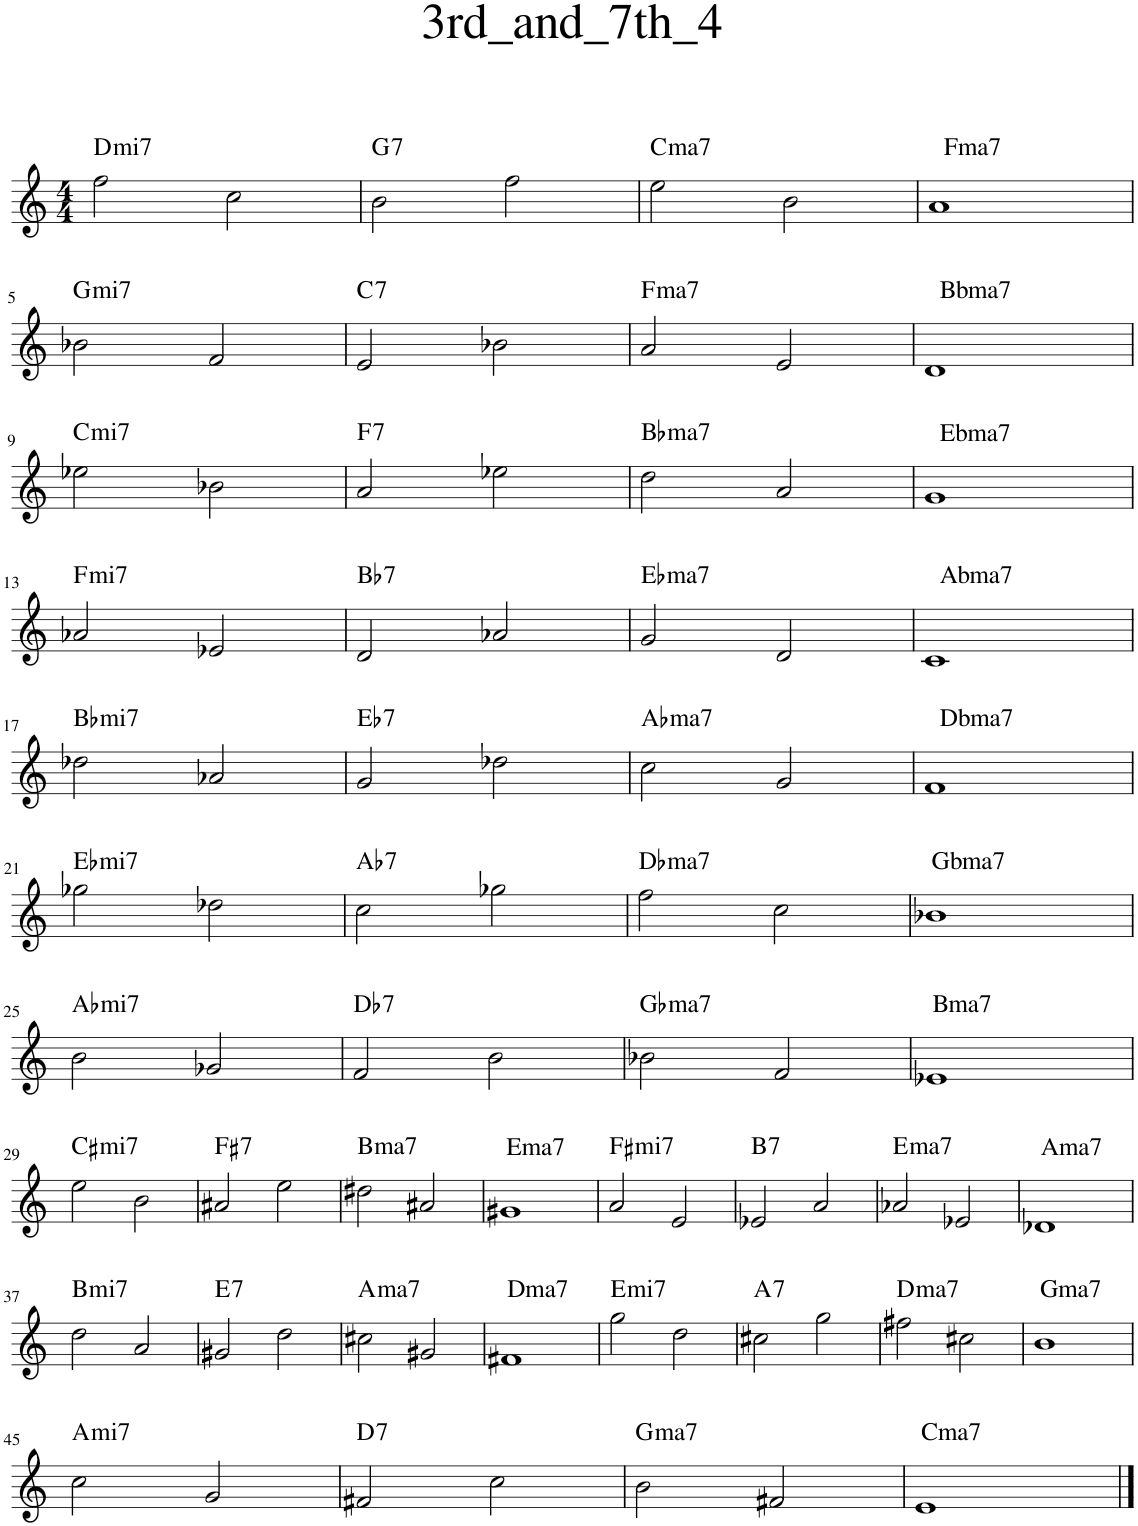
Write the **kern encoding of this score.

**kern	**kern	**harte
*part2	*part1	*part1
*staff2	*staff1	*
*I"Piano	*I"Piano	*
*I'Pno	*I'Pno	*
*stria5	*	*
*clefG2	*clefG2	*
*k[]	*k[]	*
*M4/4	*M4/4	*
=1	=1	=1
!	!	!LO:H:kt=mi7
1F 1A 1c 1e	2ff\	D:min7
.	2cc\	.
=2	=2	=2
!	!	!LO:H:kt=7
1F 1G 1B 1d	2b\	G:7
.	2ff\	.
=3	=3	=3
!	!	!LO:H:kt=ma7
1G 1B 1c 1e	2ee\	C:maj7
.	2b\	.
=4	=4	=4
!	!LO:TX:a:t=Fma7	!
1F 1A 1c 1e	1a	.
!!LO:LB:g=z
=5	=5	=5
!	!	!LO:H:kt=mi7
1B-X 1d 1f 1a	2b-X\	G:min7
.	2f/	.
=6	=6	=6
!	!	!LO:H:kt=7
1B-X 1c 1e 1g	2e/	C:7
.	2b-X\	.
=7	=7	=7
!	!	!LO:H:kt=ma7
1c 1e 1f 1a	2a/	F:maj7
.	2e/	.
=8	=8	=8
!	!LO:TX:a:t=Bbma7	!
1B-X 1d 1f 1a	1d	.
!!LO:LB:g=z
=9	=9	=9
!	!	!LO:H:kt=mi7
1E-X 1G 1B-X 1d	2ee-X\	C:min7
.	2b-X\	.
=10	=10	=10
!	!	!LO:H:kt=7
1E-X 1F 1A 1c	2a/	F:7
.	2ee-X\	.
=11	=11	=11
!	!	!LO:H:kt=ma7
1F 1A 1B-X 1d	2dd\	Bb:maj7
.	2a/	.
=12	=12	=12
!	!LO:TX:a:t=Ebma7	!
1E-X 1G 1B-X 1d	1g	.
!!LO:LB:g=z
=13	=13	=13
!	!	!LO:H:kt=mi7
1A-X 1c 1e-X 1g	2a-X/	F:min7
.	2e-X/	.
=14	=14	=14
!	!	!LO:H:kt=7
1A-X 1B-X 1d 1f	2d/	Bb:7
.	2a-X/	.
=15	=15	=15
!	!	!LO:H:kt=ma7
1B-X 1d 1e-X 1g	2g/	Eb:maj7
.	2d/	.
=16	=16	=16
!	!LO:TX:a:t=Abma7	!
1A-X 1c 1e-X 1g	1c	.
!!LO:LB:g=z
=17	=17	=17
!	!	!LO:H:kt=mi7
1D-X 1F 1A-X 1c	2dd-X\	Bb:min7
.	2a-X/	.
=18	=18	=18
!	!	!LO:H:kt=7
1D-X 1E-X 1G 1B-X	2g/	Eb:7
.	2dd-X\	.
=19	=19	=19
!	!	!LO:H:kt=ma7
1E-X 1G 1A-X 1c	2cc\	Ab:maj7
.	2g/	.
=20	=20	=20
!	!LO:TX:a:t=Dbma7	!
1D-X 1F 1A-X 1c	1f	.
!!LO:LB:g=z
=21	=21	=21
!	!	!LO:H:kt=mi7
1G-X 1B-X 1d-X 1f	2gg-X\	Eb:min7
.	2dd-X\	.
=22	=22	=22
!	!	!LO:H:kt=7
1G-X 1A-X 1c 1e-X	2cc\	Ab:7
.	2gg-X\	.
=23	=23	=23
!	!	!LO:H:kt=ma7
1A-X 1c 1d-X 1f	2ff\	Db:maj7
.	2cc\	.
=24	=24	=24
!	!LO:TX:a:t=Gbma7	!
1G-X 1B-X 1d-X 1f	1b-X	.
!!LO:LB:g=z
=25	=25	=25
!	!	!LO:H:kt=mi7
1B 1d#X 1f#X 1a#X	2b\	Ab:min7
.	2g-X/	.
=26	=26	=26
!	!	!LO:H:kt=7
1B 1c#X 1e#X 1g#X	2f/	Db:7
.	2b\	.
=27	=27	=27
!	!	!LO:H:kt=ma7
1c#X 1e#X 1f#X 1a#X	2b-X\	Gb:maj7
.	2f/	.
=28	=28	=28
!	!LO:TX:a:t=Bma7	!
1B 1d#X 1f#X 1a#X	1e-X	.
!!LO:LB:g=z
=29	=29	=29
!	!	!LO:H:kt=mi7
1E 1G#X 1B 1d#X	2ee\	C#:min7
.	2b\	.
=30	=30	=30
!	!	!LO:H:kt=7
1E 1F#X 1A#X 1c#X	2a#X/	F#:7
.	2ee\	.
=31	=31	=31
!	!	!LO:H:kt=ma7
1F#X 1A#X 1B 1d#X	2dd#X\	B:maj7
.	2a#X/	.
=32	=32	=32
!	!LO:TX:a:t=Ema7	!
1E 1G#X 1B 1d#X	1g#X	.
=33	=33	=33
!	!	!LO:H:kt=mi7
1A 1c#X 1e 1g#X	2a/	F#:min7
.	2e/	.
=34	=34	=34
!	!	!LO:H:kt=7
1A 1B 1d#X 1f#X	2e-X/	B:7
.	2a/	.
=35	=35	=35
!	!	!LO:H:kt=ma7
1B 1d#X 1e 1g#X	2a-X/	E:maj7
.	2e-X/	.
=36	=36	=36
!	!LO:TX:a:t=Ama7	!
1A 1c#X 1e 1g#X	1d-X	.
!!LO:LB:g=z
=37	=37	=37
!	!	!LO:H:kt=mi7
1D 1F#X 1A 1c#X	2dd\	B:min7
.	2a/	.
=38	=38	=38
!	!	!LO:H:kt=7
1D 1E 1G#X 1B	2g#X/	E:7
.	2dd\	.
=39	=39	=39
!	!	!LO:H:kt=ma7
1E 1G#X 1A 1c#X	2cc#X\	A:maj7
.	2g#X/	.
=40	=40	=40
!	!LO:TX:a:t=Dma7	!
1D 1F#X 1A 1c#X	1f#X	.
=41	=41	=41
!	!	!LO:H:kt=mi7
1G 1B 1d 1f#X	2gg\	E:min7
.	2dd\	.
=42	=42	=42
!	!	!LO:H:kt=7
1G 1A 1c#X 1e	2cc#X\	A:7
.	2gg\	.
=43	=43	=43
!	!	!LO:H:kt=ma7
1A 1c#X 1d 1f#X	2ff#X\	D:maj7
.	2cc#X\	.
=44	=44	=44
!	!LO:TX:a:t=Gma7	!
1G 1B 1d 1f#X	1b	.
!!LO:LB:g=z
=45	=45	=45
!	!	!LO:H:kt=mi7
1C 1E 1G 1B	2cc\	A:min7
.	2g/	.
=46	=46	=46
!	!	!LO:H:kt=7
1C 1D 1F#X 1A	2f#X/	D:7
.	2cc\	.
=47	=47	=47
!	!	!LO:H:kt=ma7
1D 1F#X 1G 1B	2b\	G:maj7
.	2f#X/	.
=48	=48	=48
!	!LO:TX:a:t=Cma7	!
1C 1E 1G 1B	1e	.
==	==	==
*-	*-	*-
